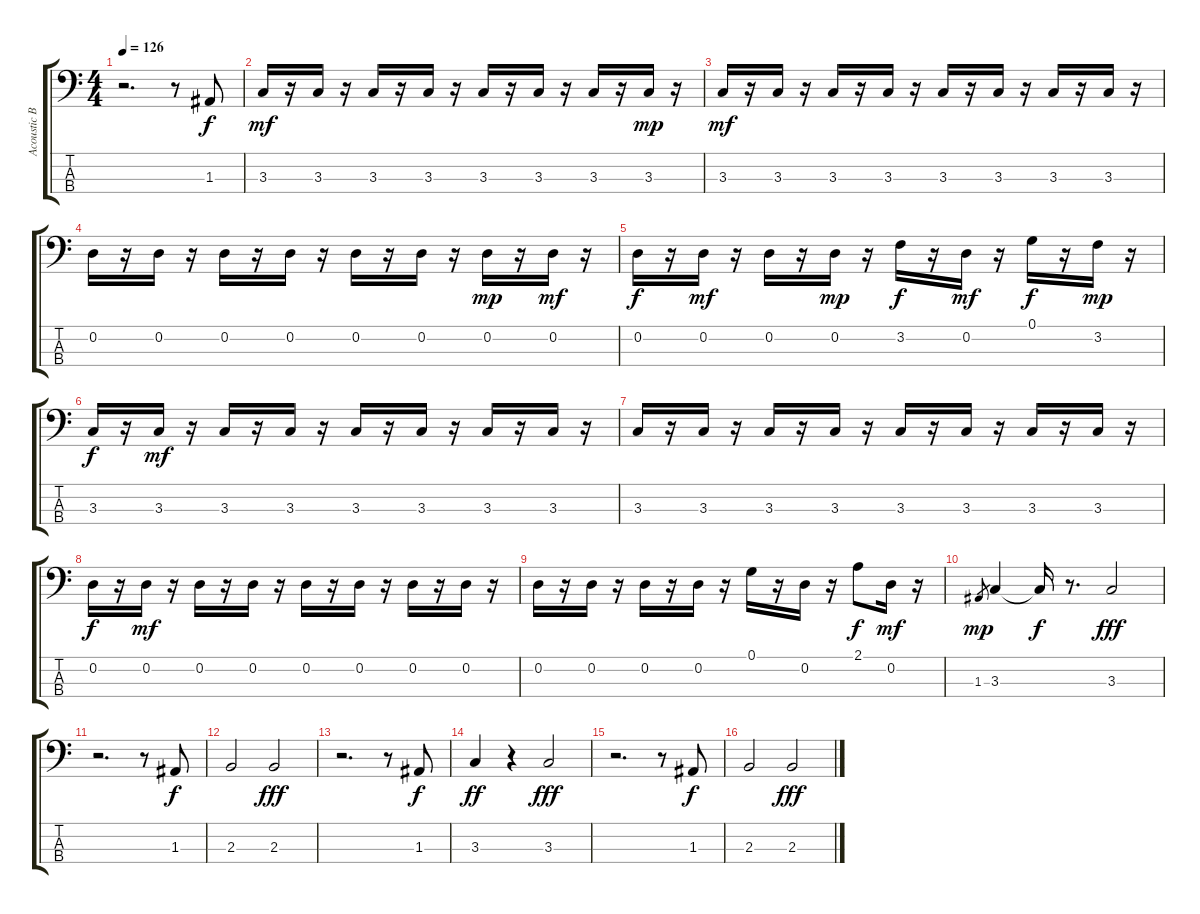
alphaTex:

\track ("Acoustic Bass" "Acoustic B") {instrument acousticbass}
\staff {score tabs}
\tuning (G2 D2 A1 E1) {hide}
\ts (4 4)
\tempo 126
\clef f4
\ks c
r.2{d dy fff} r.8 1.3.8{dy f} |
3.3.16{dy mf} r.16 3.3.16 r.16 3.3.16 r.16 3.3.16 r.16 3.3.16 r.16 3.3.16 r.16 3.3.16 r.16 3.3.16{dy mp} r.16 |
3.3.16{dy mf} r.16 3.3.16 r.16 3.3.16 r.16 3.3.16 r.16 3.3.16 r.16 3.3.16 r.16 3.3.16 r.16 3.3.16 r.16 |
0.2.16 r.16 0.2.16 r.16 0.2.16 r.16 0.2.16 r.16 0.2.16 r.16 0.2.16 r.16 0.2.16{dy mp} r.16 0.2.16{dy mf} r.16 |
0.2.16{dy f} r.16 0.2.16{dy mf} r.16 0.2.16 r.16 0.2.16{dy mp} r.16 3.2.16{dy f} r.16 0.2.16{dy mf} r.16 0.1.16{dy f} r.16 3.2.16{dy mp} r.16 |
3.3.16{dy f} r.16 3.3.16{dy mf} r.16 3.3.16 r.16 3.3.16 r.16 3.3.16 r.16 3.3.16 r.16 3.3.16 r.16 3.3.16 r.16 |
3.3.16 r.16 3.3.16 r.16 3.3.16 r.16 3.3.16 r.16 3.3.16 r.16 3.3.16 r.16 3.3.16 r.16 3.3.16 r.16 |
0.2.16{dy f} r.16 0.2.16{dy mf} r.16 0.2.16 r.16 0.2.16 r.16 0.2.16 r.16 0.2.16 r.16 0.2.16 r.16 0.2.16 r.16 |
0.2.16 r.16 0.2.16 r.16 0.2.16 r.16 0.2.16 r.16 0.1.16 r.16 0.2.16 r.16 2.1.8{dy f} 0.2.16{dy mf} r.16 |
1.3.8{gr dy mp} 3.3.4 3.3{t}.16{dy f} r.8{d} 3.3.2{dy fff} |
r.2{d} r.8 1.3.8{dy f} |
2.3.2 2.3.2{dy fff} |
r.2{d} r.8 1.3.8{dy f} |
3.3.4{dy ff} r.4 3.3.2{dy fff} |
r.2{d} r.8 1.3.8{dy f} |
2.3.2 2.3.2{dy fff}
